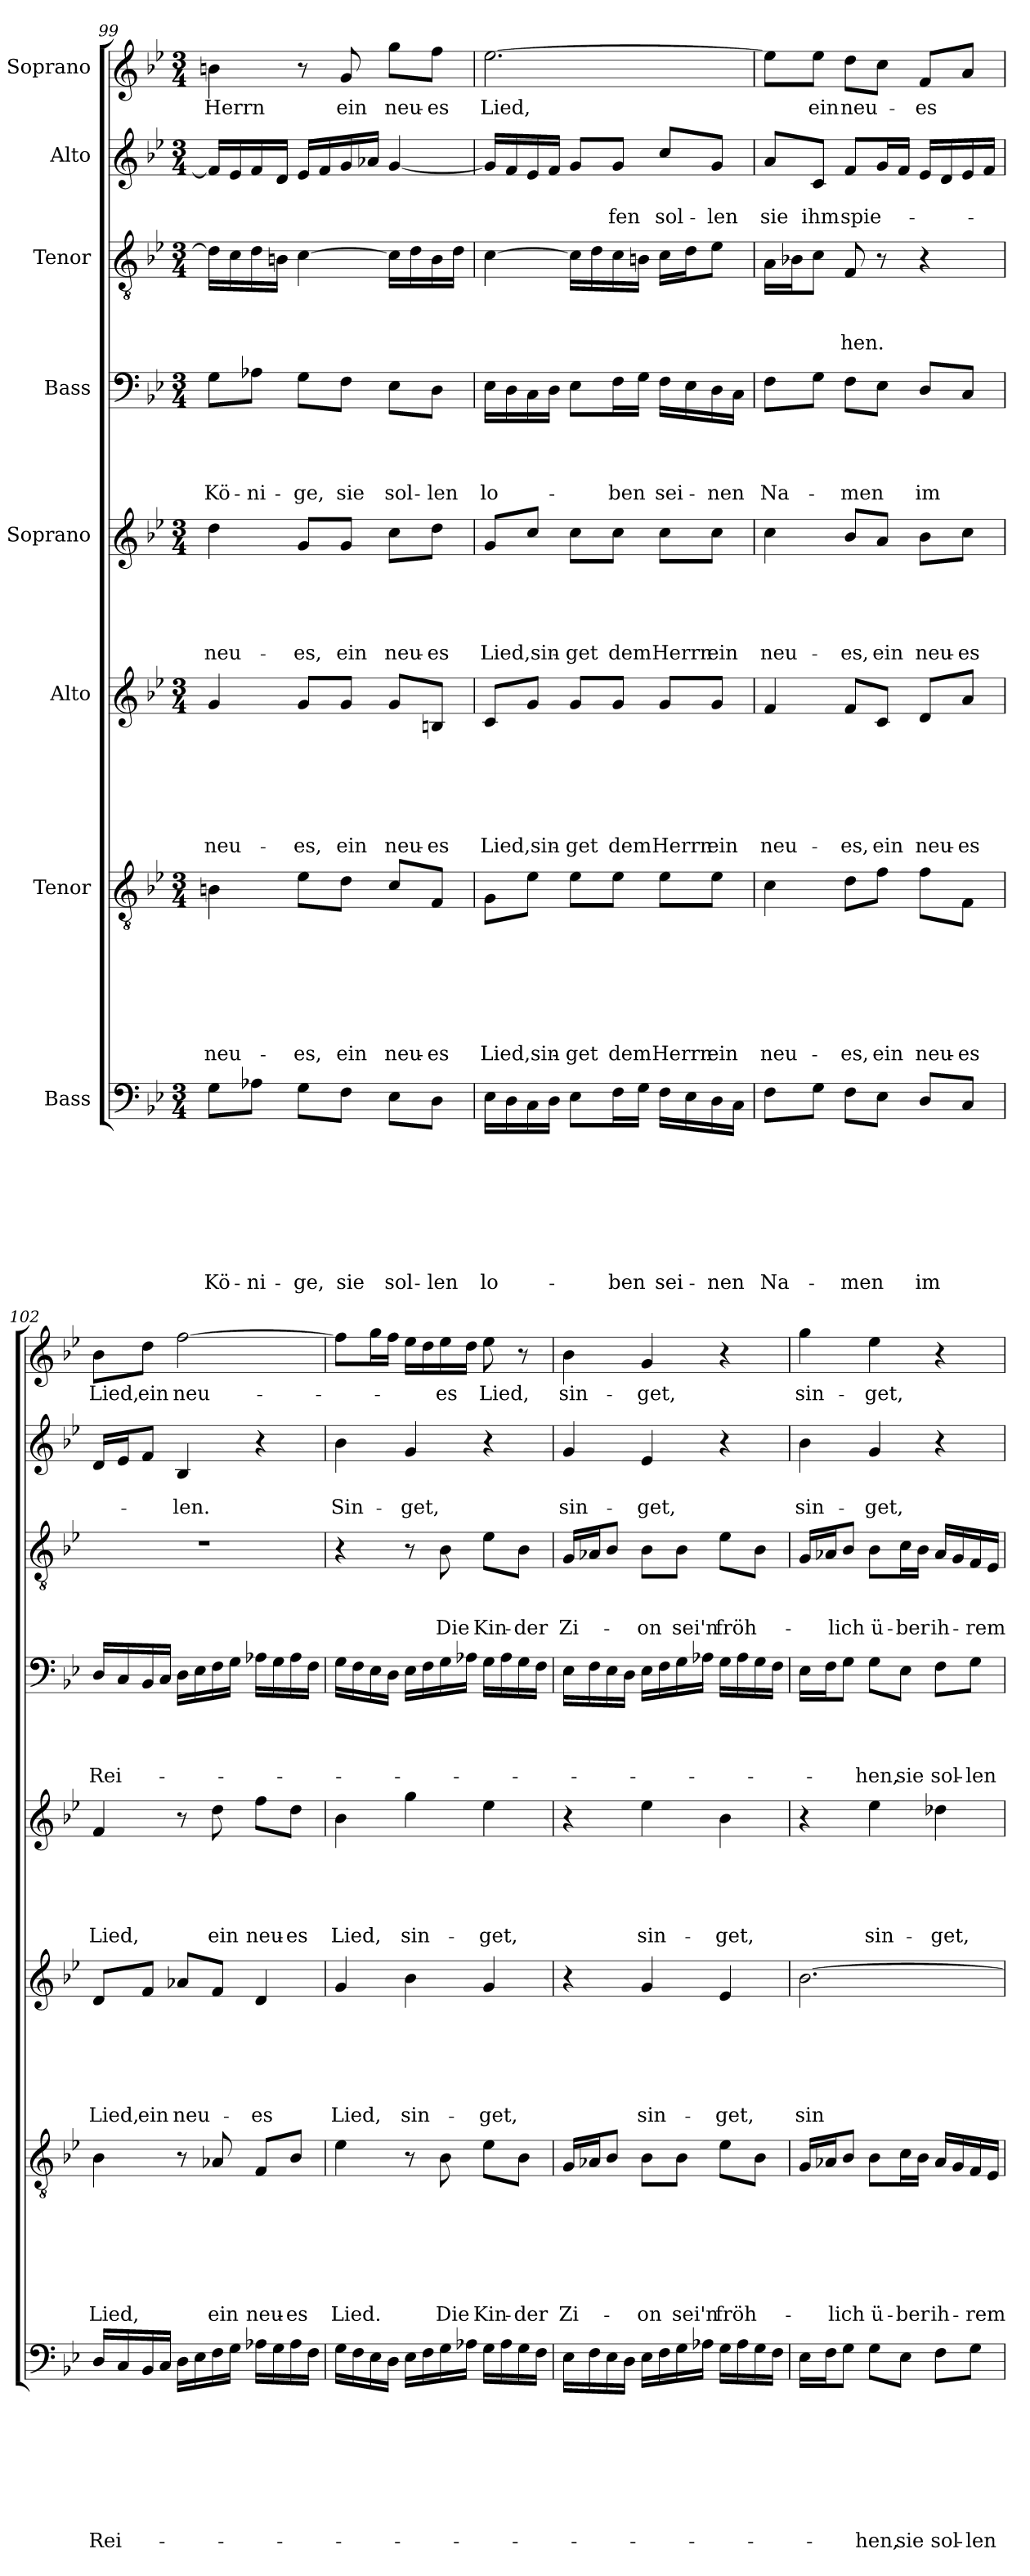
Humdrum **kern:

**kern	**text	**text	**text	**text	**text	**text	**text	**text	**kern	**text	**text	**text	**text	**text	**text	**text	**kern	**text	**text	**text	**text	**text	**text	**kern	**text	**text	**text	**text	**text	**kern	**text	**text	**text	**text	**kern	**text	**text	**text	**kern	**text	**text	**kern	**text
*part8	*part8	*part8	*part8	*part8	*part8	*part8	*part8	*part8	*part7	*part7	*part7	*part7	*part7	*part7	*part7	*part7	*part6	*part6	*part6	*part6	*part6	*part6	*part6	*part5	*part5	*part5	*part5	*part5	*part5	*part4	*part4	*part4	*part4	*part4	*part3	*part3	*part3	*part3	*part2	*part2	*part2	*part1	*part1
*staff8	*staff8	*staff8	*staff8	*staff8	*staff8	*staff8	*staff8	*staff8	*staff7	*staff7	*staff7	*staff7	*staff7	*staff7	*staff7	*staff7	*staff6	*staff6	*staff6	*staff6	*staff6	*staff6	*staff6	*staff5	*staff5	*staff5	*staff5	*staff5	*staff5	*staff4	*staff4	*staff4	*staff4	*staff4	*staff3	*staff3	*staff3	*staff3	*staff2	*staff2	*staff2	*staff1	*staff1
*I"Bass	*	*	*	*	*	*	*	*	*I"Tenor	*	*	*	*	*	*	*	*I"Alto	*	*	*	*	*	*	*I"Soprano	*	*	*	*	*	*I"Bass	*	*	*	*	*I"Tenor	*	*	*	*I"Alto	*	*	*I"Soprano	*
*clefF4	*	*	*	*	*	*	*	*	*clefGv2	*	*	*	*	*	*	*	*clefG2	*	*	*	*	*	*	*clefG2	*	*	*	*	*	*clefF4	*	*	*	*	*clefGv2	*	*	*	*clefG2	*	*	*clefG2	*
*k[b-e-]	*	*	*	*	*	*	*	*	*k[b-e-]	*	*	*	*	*	*	*	*k[b-e-]	*	*	*	*	*	*	*k[b-e-]	*	*	*	*	*	*k[b-e-]	*	*	*	*	*k[b-e-]	*	*	*	*k[b-e-]	*	*	*k[b-e-]	*
*B-:	*	*	*	*	*	*	*	*	*B-:	*	*	*	*	*	*	*	*B-:	*	*	*	*	*	*	*B-:	*	*	*	*	*	*B-:	*	*	*	*	*B-:	*	*	*	*B-:	*	*	*B-:	*
*M3/4	*	*	*	*	*	*	*	*	*M3/4	*	*	*	*	*	*	*	*M3/4	*	*	*	*	*	*	*M3/4	*	*	*	*	*	*M3/4	*	*	*	*	*M3/4	*	*	*	*M3/4	*	*	*M3/4	*
=99	=99	=99	=99	=99	=99	=99	=99	=99	=99	=99	=99	=99	=99	=99	=99	=99	=99	=99	=99	=99	=99	=99	=99	=99	=99	=99	=99	=99	=99	=99	=99	=99	=99	=99	=99	=99	=99	=99	=99	=99	=99	=99	=99
!	!	!	!	!	!	!	!	!LO:LY:b	!	!	!	!	!	!	!	!LO:LY:b	!	!	!	!	!	!	!LO:LY:b	!	!	!	!	!	!LO:LY:b	!	!	!	!	!LO:LY:b	!	!	!	!	!	!	!	!	!LO:LY:b
8G\L	.	.	.	.	.	.	.	Kö-	4Bn\	.	.	.	.	.	.	neu-	4g/	.	.	.	.	.	neu-	4dd\	.	.	.	.	neu-	8G\L	.	.	.	Kö-	16d\LL]	.	.	.	16f/LL]	.	.	4bn\	Herrn
.	.	.	.	.	.	.	.	.	.	.	.	.	.	.	.	.	.	.	.	.	.	.	.	.	.	.	.	.	.	.	.	.	.	.	16c\	.	.	.	16e-/	.	.	.	.
!	!	!	!	!	!	!	!	!LO:LY:b	!	!	!	!	!	!	!	!	!	!	!	!	!	!	!	!	!	!	!	!	!	!	!	!	!	!LO:LY:b	!	!	!	!	!	!	!	!	!
8A-X\J	.	.	.	.	.	.	.	-ni-	.	.	.	.	.	.	.	.	.	.	.	.	.	.	.	.	.	.	.	.	.	8A-X\J	.	.	.	-ni-	16d\	.	.	.	16f/	.	.	.	.
.	.	.	.	.	.	.	.	.	.	.	.	.	.	.	.	.	.	.	.	.	.	.	.	.	.	.	.	.	.	.	.	.	.	.	16Bn\JJ	.	.	.	16d/JJ	.	.	.	.
!	!	!	!	!	!	!	!	!LO:LY:b	!	!	!	!	!	!	!	!LO:LY:b	!	!	!	!	!	!	!LO:LY:b	!	!	!	!	!	!LO:LY:b	!	!	!	!	!LO:LY:b	!	!	!	!	!	!	!	!	!
8G\L	.	.	.	.	.	.	.	-ge,	8e-\L	.	.	.	.	.	.	-es,	8g/L	.	.	.	.	.	-es,	8g/L	.	.	.	.	-es,	8G\L	.	.	.	-ge,	[>4c\	.	.	.	16e-/LL	.	.	8r	.
.	.	.	.	.	.	.	.	.	.	.	.	.	.	.	.	.	.	.	.	.	.	.	.	.	.	.	.	.	.	.	.	.	.	.	.	.	.	.	16f/	.	.	.	.
!	!	!	!	!	!	!	!	!LO:LY:b	!	!	!	!	!	!	!	!LO:LY:b	!	!	!	!	!	!	!LO:LY:b	!	!	!	!	!	!LO:LY:b	!	!	!	!	!LO:LY:b	!	!	!	!	!	!	!	!	!LO:LY:b
8F\J	.	.	.	.	.	.	.	sie	8d\J	.	.	.	.	.	.	ein	8g/J	.	.	.	.	.	ein	8g/J	.	.	.	.	ein	8F\J	.	.	.	sie	.	.	.	.	16g/	.	.	8g/	ein
.	.	.	.	.	.	.	.	.	.	.	.	.	.	.	.	.	.	.	.	.	.	.	.	.	.	.	.	.	.	.	.	.	.	.	.	.	.	.	16a-X/JJ	.	.	.	.
!	!	!	!	!	!	!	!	!LO:LY:b	!	!	!	!	!	!	!	!LO:LY:b	!	!	!	!	!	!	!LO:LY:b	!	!	!	!	!	!LO:LY:b	!	!	!	!	!LO:LY:b	!	!	!	!	!	!	!	!	!LO:LY:b
8E-\L	.	.	.	.	.	.	.	sol-	8c/L	.	.	.	.	.	.	neu-	8g/L	.	.	.	.	.	neu-	8cc\L	.	.	.	.	neu-	8E-\L	.	.	.	sol-	16c\LL]	.	.	.	[<4g/	.	.	8gg\L	neu-
.	.	.	.	.	.	.	.	.	.	.	.	.	.	.	.	.	.	.	.	.	.	.	.	.	.	.	.	.	.	.	.	.	.	.	16d\	.	.	.	.	.	.	.	.
!	!	!	!	!	!	!	!	!LO:LY:b	!	!	!	!	!	!	!	!LO:LY:b	!	!	!	!	!	!	!LO:LY:b	!	!	!	!	!	!LO:LY:b	!	!	!	!	!LO:LY:b	!	!	!	!	!	!	!	!	!LO:LY:b
8D\J	.	.	.	.	.	.	.	-len	8F/J	.	.	.	.	.	.	-es	8Bn/J	.	.	.	.	.	-es	8dd\J	.	.	.	.	-es	8D\J	.	.	.	-len	16B\	.	.	.	.	.	.	8ff\J	-es
.	.	.	.	.	.	.	.	.	.	.	.	.	.	.	.	.	.	.	.	.	.	.	.	.	.	.	.	.	.	.	.	.	.	.	16d\JJ	.	.	.	.	.	.	.	.
=100	=100	=100	=100	=100	=100	=100	=100	=100	=100	=100	=100	=100	=100	=100	=100	=100	=100	=100	=100	=100	=100	=100	=100	=100	=100	=100	=100	=100	=100	=100	=100	=100	=100	=100	=100	=100	=100	=100	=100	=100	=100	=100	=100
!	!	!	!	!	!	!	!	!LO:LY:b	!	!	!	!	!	!	!	!LO:LY:b	!	!	!	!	!	!	!LO:LY:b	!	!	!	!	!	!LO:LY:b	!	!	!	!	!LO:LY:b	!	!	!	!	!	!	!	!	!LO:LY:b
16E-\LL	.	.	.	.	.	.	.	lo-	8G\L	.	.	.	.	.	.	Lied,sin-	8c/L	.	.	.	.	.	Lied,sin-	8g/L	.	.	.	.	Lied,sin-	16E-\LL	.	.	.	lo-	[>4c\	.	.	.	16g/LL]	.	.	[>2.ee-\	Lied,
16D\	.	.	.	.	.	.	.	.	.	.	.	.	.	.	.	.	.	.	.	.	.	.	.	.	.	.	.	.	.	16D\	.	.	.	.	.	.	.	.	16f/	.	.	.	.
16C\	.	.	.	.	.	.	.	.	8e-\J	.	.	.	.	.	.	.	8g/J	.	.	.	.	.	.	8cc/J	.	.	.	.	.	16C\	.	.	.	.	.	.	.	.	16e-/	.	.	.	.
16D\JJ	.	.	.	.	.	.	.	.	.	.	.	.	.	.	.	.	.	.	.	.	.	.	.	.	.	.	.	.	.	16D\JJ	.	.	.	.	.	.	.	.	16f/JJ	.	.	.	.
!	!	!	!	!	!	!	!	!	!	!	!	!	!	!	!	!LO:LY:b	!	!	!	!	!	!	!LO:LY:b	!	!	!	!	!	!LO:LY:b	!	!	!	!	!	!	!	!	!	!	!	!	!	!
8E-\L	.	.	.	.	.	.	.	.	8e-\L	.	.	.	.	.	.	-get	8g/L	.	.	.	.	.	-get	8cc\L	.	.	.	.	-get	8E-\L	.	.	.	.	16c\LL]	.	.	.	8g/L	.	.	.	.
.	.	.	.	.	.	.	.	.	.	.	.	.	.	.	.	.	.	.	.	.	.	.	.	.	.	.	.	.	.	.	.	.	.	.	16d\	.	.	.	.	.	.	.	.
!	!	!	!	!	!	!	!	!LO:LY:b	!	!	!	!	!	!	!	!LO:LY:b	!	!	!	!	!	!	!LO:LY:b	!	!	!	!	!	!LO:LY:b	!	!	!	!	!LO:LY:b	!	!	!	!	!	!	!LO:LY:b	!	!
16F\L	.	.	.	.	.	.	.	-ben	8e-\J	.	.	.	.	.	.	dem	8g/J	.	.	.	.	.	dem	8cc\J	.	.	.	.	dem	16F\L	.	.	.	-ben	16c\	.	.	.	8g/J	.	-fen	.	.
16G\JJ	.	.	.	.	.	.	.	.	.	.	.	.	.	.	.	.	.	.	.	.	.	.	.	.	.	.	.	.	.	16G\JJ	.	.	.	.	16Bn\JJ	.	.	.	.	.	.	.	.
!	!	!	!	!	!	!	!	!LO:LY:b	!	!	!	!	!	!	!	!LO:LY:b	!	!	!	!	!	!	!LO:LY:b	!	!	!	!	!	!LO:LY:b	!	!	!	!	!LO:LY:b	!	!	!	!	!	!	!LO:LY:b	!	!
16F\LL	.	.	.	.	.	.	.	sei-	8e-\L	.	.	.	.	.	.	Herrn	8g/L	.	.	.	.	.	Herrn	8cc\L	.	.	.	.	Herrn	16F\LL	.	.	.	sei-	16c\LL	.	.	.	8cc/L	.	sol-	.	.
16E-\	.	.	.	.	.	.	.	.	.	.	.	.	.	.	.	.	.	.	.	.	.	.	.	.	.	.	.	.	.	16E-\	.	.	.	.	16d\J	.	.	.	.	.	.	.	.
!	!	!	!	!	!	!	!	!LO:LY:b	!	!	!	!	!	!	!	!LO:LY:b	!	!	!	!	!	!	!LO:LY:b	!	!	!	!	!	!LO:LY:b	!	!	!	!	!LO:LY:b	!	!	!	!	!	!	!LO:LY:b	!	!
16D\	.	.	.	.	.	.	.	-nen	8e-\J	.	.	.	.	.	.	ein	8g/J	.	.	.	.	.	ein	8cc\J	.	.	.	.	ein	16D\	.	.	.	-nen	8e-\J	.	.	.	8g/J	.	-len	.	.
16C\JJ	.	.	.	.	.	.	.	.	.	.	.	.	.	.	.	.	.	.	.	.	.	.	.	.	.	.	.	.	.	16C\JJ	.	.	.	.	.	.	.	.	.	.	.	.	.
!!LO:PB:g=z
=101	=101	=101	=101	=101	=101	=101	=101	=101	=101	=101	=101	=101	=101	=101	=101	=101	=101	=101	=101	=101	=101	=101	=101	=101	=101	=101	=101	=101	=101	=101	=101	=101	=101	=101	=101	=101	=101	=101	=101	=101	=101	=101	=101
!	!	!	!	!	!	!	!	!LO:LY:b	!	!	!	!	!	!	!	!LO:LY:b	!	!	!	!	!	!	!LO:LY:b	!	!	!	!	!	!LO:LY:b	!	!	!	!	!LO:LY:b	!	!	!	!	!	!	!LO:LY:b	!	!
8F\L	.	.	.	.	.	.	.	Na-	4c\	.	.	.	.	.	.	neu-	4f/	.	.	.	.	.	neu-	4cc\	.	.	.	.	neu-	8F\L	.	.	.	Na-	16A\LL	.	.	.	8a/L	.	sie	8ee-\L]	.
.	.	.	.	.	.	.	.	.	.	.	.	.	.	.	.	.	.	.	.	.	.	.	.	.	.	.	.	.	.	.	.	.	.	.	16B-X\J	.	.	.	.	.	.	.	.
!	!	!	!	!	!	!	!	!	!	!	!	!	!	!	!	!	!	!	!	!	!	!	!	!	!	!	!	!	!	!	!	!	!	!	!	!	!	!	!	!	!LO:LY:b	!	!LO:LY:b
8G\J	.	.	.	.	.	.	.	.	.	.	.	.	.	.	.	.	.	.	.	.	.	.	.	.	.	.	.	.	.	8G\J	.	.	.	.	8c\J	.	.	.	8c/J	.	ihm	8ee-\J	ein
!	!	!	!	!	!	!	!	!LO:LY:b	!	!	!	!	!	!	!	!LO:LY:b	!	!	!	!	!	!	!LO:LY:b	!	!	!	!	!	!LO:LY:b	!	!	!	!	!LO:LY:b	!	!	!	!LO:LY:b	!	!	!LO:LY:b	!	!LO:LY:b
8F\L	.	.	.	.	.	.	.	-men	8d\L	.	.	.	.	.	.	-es,	8f/L	.	.	.	.	.	-es,	8b-/L	.	.	.	.	-es,	8F\L	.	.	.	-men	8F/	.	.	-hen.	8f/L	.	spie-	8dd\L	neu-
!	!	!	!	!	!	!	!	!	!	!	!	!	!	!	!	!LO:LY:b	!	!	!	!	!	!	!LO:LY:b	!	!	!	!	!	!LO:LY:b	!	!	!	!	!	!	!	!	!	!	!	!	!	!
8E-\J	.	.	.	.	.	.	.	.	8f\J	.	.	.	.	.	.	ein	8c/J	.	.	.	.	.	ein	8a/J	.	.	.	.	ein	8E-\J	.	.	.	.	8r	.	.	.	16g/L	.	.	8cc\J	.
.	.	.	.	.	.	.	.	.	.	.	.	.	.	.	.	.	.	.	.	.	.	.	.	.	.	.	.	.	.	.	.	.	.	.	.	.	.	.	16f/JJ	.	.	.	.
!	!	!	!	!	!	!	!	!LO:LY:b	!	!	!	!	!	!	!	!LO:LY:b	!	!	!	!	!	!	!LO:LY:b	!	!	!	!	!	!LO:LY:b	!	!	!	!	!LO:LY:b	!	!	!	!	!	!	!	!	!LO:LY:b
8D/L	.	.	.	.	.	.	.	im	8f\L	.	.	.	.	.	.	neu-	8d/L	.	.	.	.	.	neu-	8b-\L	.	.	.	.	neu-	8D/L	.	.	.	im	4r	.	.	.	16e-/LL	.	.	8f/L	-es
.	.	.	.	.	.	.	.	.	.	.	.	.	.	.	.	.	.	.	.	.	.	.	.	.	.	.	.	.	.	.	.	.	.	.	.	.	.	.	16d/	.	.	.	.
!	!	!	!	!	!	!	!	!	!	!	!	!	!	!	!	!LO:LY:b	!	!	!	!	!	!	!LO:LY:b	!	!	!	!	!	!LO:LY:b	!	!	!	!	!	!	!	!	!	!	!	!	!	!
8C/J	.	.	.	.	.	.	.	.	8F\J	.	.	.	.	.	.	-es	8a/J	.	.	.	.	.	-es	8cc\J	.	.	.	.	-es	8C/J	.	.	.	.	.	.	.	.	16e-/	.	.	8a/J	.
.	.	.	.	.	.	.	.	.	.	.	.	.	.	.	.	.	.	.	.	.	.	.	.	.	.	.	.	.	.	.	.	.	.	.	.	.	.	.	16f/JJ	.	.	.	.
=102	=102	=102	=102	=102	=102	=102	=102	=102	=102	=102	=102	=102	=102	=102	=102	=102	=102	=102	=102	=102	=102	=102	=102	=102	=102	=102	=102	=102	=102	=102	=102	=102	=102	=102	=102	=102	=102	=102	=102	=102	=102	=102	=102
!	!	!	!	!	!	!	!	!LO:LY:b	!	!	!	!	!	!	!	!LO:LY:b	!	!	!	!	!	!	!LO:LY:b	!	!	!	!	!	!LO:LY:b	!	!	!	!	!LO:LY:b	!LO:N:vis=1	!	!	!	!	!	!	!	!LO:LY:b
16D/LL	.	.	.	.	.	.	.	Rei-	4B-\	.	.	.	.	.	.	Lied,	8d/L	.	.	.	.	.	Lied,	4f/	.	.	.	.	Lied,	16D/LL	.	.	.	Rei-	2.r	.	.	.	16d/LL	.	.	8b-\L	Lied,
16C/	.	.	.	.	.	.	.	.	.	.	.	.	.	.	.	.	.	.	.	.	.	.	.	.	.	.	.	.	.	16C/	.	.	.	.	.	.	.	.	16e-/J	.	.	.	.
!	!	!	!	!	!	!	!	!	!	!	!	!	!	!	!	!	!	!	!	!	!	!	!LO:LY:b	!	!	!	!	!	!	!	!	!	!	!	!	!	!	!	!	!	!	!	!LO:LY:b
16BB-/	.	.	.	.	.	.	.	.	.	.	.	.	.	.	.	.	8f/J	.	.	.	.	.	ein	.	.	.	.	.	.	16BB-/	.	.	.	.	.	.	.	.	8f/J	.	.	8dd\J	ein
16C/JJ	.	.	.	.	.	.	.	.	.	.	.	.	.	.	.	.	.	.	.	.	.	.	.	.	.	.	.	.	.	16C/JJ	.	.	.	.	.	.	.	.	.	.	.	.	.
!	!	!	!	!	!	!	!	!	!	!	!	!	!	!	!	!	!	!	!	!	!	!	!LO:LY:b	!	!	!	!	!	!	!	!	!	!	!	!	!	!	!	!	!	!LO:LY:b	!	!LO:LY:b
16D\LL	.	.	.	.	.	.	.	.	8r	.	.	.	.	.	.	.	8a-X/L	.	.	.	.	.	neu-	8r	.	.	.	.	.	16D\LL	.	.	.	.	.	.	.	.	4B-/	.	-len.	[>2ff\	neu-
16E-\	.	.	.	.	.	.	.	.	.	.	.	.	.	.	.	.	.	.	.	.	.	.	.	.	.	.	.	.	.	16E-\	.	.	.	.	.	.	.	.	.	.	.	.	.
!	!	!	!	!	!	!	!	!	!	!	!	!	!	!	!	!LO:LY:b	!	!	!	!	!	!	!	!	!	!	!	!	!LO:LY:b	!	!	!	!	!	!	!	!	!	!	!	!	!	!
16F\	.	.	.	.	.	.	.	.	8A-X/	.	.	.	.	.	.	ein	8f/J	.	.	.	.	.	.	8dd\	.	.	.	.	ein	16F\	.	.	.	.	.	.	.	.	.	.	.	.	.
16G\JJ	.	.	.	.	.	.	.	.	.	.	.	.	.	.	.	.	.	.	.	.	.	.	.	.	.	.	.	.	.	16G\JJ	.	.	.	.	.	.	.	.	.	.	.	.	.
!	!	!	!	!	!	!	!	!	!	!	!	!	!	!	!	!LO:LY:b	!	!	!	!	!	!	!LO:LY:b	!	!	!	!	!	!LO:LY:b	!	!	!	!	!	!	!	!	!	!	!	!	!	!
16A-X\LL	.	.	.	.	.	.	.	.	8F/L	.	.	.	.	.	.	neu-	4d/	.	.	.	.	.	-es	8ff\L	.	.	.	.	neu-	16A-X\LL	.	.	.	.	.	.	.	.	4r	.	.	.	.
16G\	.	.	.	.	.	.	.	.	.	.	.	.	.	.	.	.	.	.	.	.	.	.	.	.	.	.	.	.	.	16G\	.	.	.	.	.	.	.	.	.	.	.	.	.
!	!	!	!	!	!	!	!	!	!	!	!	!	!	!	!	!LO:LY:b	!	!	!	!	!	!	!	!	!	!	!	!	!LO:LY:b	!	!	!	!	!	!	!	!	!	!	!	!	!	!
16A-\	.	.	.	.	.	.	.	.	8B-/J	.	.	.	.	.	.	-es	.	.	.	.	.	.	.	8dd\J	.	.	.	.	-es	16A-\	.	.	.	.	.	.	.	.	.	.	.	.	.
16F\JJ	.	.	.	.	.	.	.	.	.	.	.	.	.	.	.	.	.	.	.	.	.	.	.	.	.	.	.	.	.	16F\JJ	.	.	.	.	.	.	.	.	.	.	.	.	.
=103	=103	=103	=103	=103	=103	=103	=103	=103	=103	=103	=103	=103	=103	=103	=103	=103	=103	=103	=103	=103	=103	=103	=103	=103	=103	=103	=103	=103	=103	=103	=103	=103	=103	=103	=103	=103	=103	=103	=103	=103	=103	=103	=103
!	!	!	!	!	!	!	!	!	!	!	!	!	!	!	!	!LO:LY:b	!	!	!	!	!	!	!LO:LY:b	!	!	!	!	!	!LO:LY:b	!	!	!	!	!	!	!	!	!	!	!	!LO:LY:b	!	!
16G\LL	.	.	.	.	.	.	.	.	4e-\	.	.	.	.	.	.	Lied.	4g/	.	.	.	.	.	Lied,	4b-\	.	.	.	.	Lied,	16G\LL	.	.	.	.	4r	.	.	.	4b-\	.	Sin-	8ff\L]	.
16F\	.	.	.	.	.	.	.	.	.	.	.	.	.	.	.	.	.	.	.	.	.	.	.	.	.	.	.	.	.	16F\	.	.	.	.	.	.	.	.	.	.	.	.	.
16E-\	.	.	.	.	.	.	.	.	.	.	.	.	.	.	.	.	.	.	.	.	.	.	.	.	.	.	.	.	.	16E-\	.	.	.	.	.	.	.	.	.	.	.	16gg\L	.
16D\JJ	.	.	.	.	.	.	.	.	.	.	.	.	.	.	.	.	.	.	.	.	.	.	.	.	.	.	.	.	.	16D\JJ	.	.	.	.	.	.	.	.	.	.	.	16ff\JJ	.
!	!	!	!	!	!	!	!	!	!	!	!	!	!	!	!	!	!	!	!	!	!	!	!LO:LY:b	!	!	!	!	!	!LO:LY:b	!	!	!	!	!	!	!	!	!	!	!	!LO:LY:b	!	!
16E-\LL	.	.	.	.	.	.	.	.	8r	.	.	.	.	.	.	.	4b-\	.	.	.	.	.	sin-	4gg\	.	.	.	.	sin-	16E-\LL	.	.	.	.	8r	.	.	.	4g/	.	-get,	16ee-\LL	.
16F\	.	.	.	.	.	.	.	.	.	.	.	.	.	.	.	.	.	.	.	.	.	.	.	.	.	.	.	.	.	16F\	.	.	.	.	.	.	.	.	.	.	.	16dd\	.
!	!	!	!	!	!	!	!	!	!	!	!	!	!	!	!	!LO:LY:b	!	!	!	!	!	!	!	!	!	!	!	!	!	!	!	!	!	!	!	!	!	!LO:LY:b	!	!	!	!	!LO:LY:b
16G\	.	.	.	.	.	.	.	.	8B-\	.	.	.	.	.	.	Die	.	.	.	.	.	.	.	.	.	.	.	.	.	16G\	.	.	.	.	8B-\	.	.	Die	.	.	.	16ee-\	-es
16A-X\JJ	.	.	.	.	.	.	.	.	.	.	.	.	.	.	.	.	.	.	.	.	.	.	.	.	.	.	.	.	.	16A-X\JJ	.	.	.	.	.	.	.	.	.	.	.	16dd\JJ	.
!	!	!	!	!	!	!	!	!	!	!	!	!	!	!	!	!LO:LY:b	!	!	!	!	!	!	!LO:LY:b	!	!	!	!	!	!LO:LY:b	!	!	!	!	!	!	!	!	!LO:LY:b	!	!	!	!	!LO:LY:b
16G\LL	.	.	.	.	.	.	.	.	8e-\L	.	.	.	.	.	.	Kin-	4g/	.	.	.	.	.	-get,	4ee-\	.	.	.	.	-get,	16G\LL	.	.	.	.	8e-\L	.	.	Kin-	4r	.	.	8ee-\	Lied,
16A-\	.	.	.	.	.	.	.	.	.	.	.	.	.	.	.	.	.	.	.	.	.	.	.	.	.	.	.	.	.	16A-\	.	.	.	.	.	.	.	.	.	.	.	.	.
!	!	!	!	!	!	!	!	!	!	!	!	!	!	!	!	!LO:LY:b:rj	!	!	!	!	!	!	!	!	!	!	!	!	!	!	!	!	!	!	!	!	!	!LO:LY:b:rj	!	!	!	!	!
16G\	.	.	.	.	.	.	.	.	8B-\J	.	.	.	.	.	.	-der	.	.	.	.	.	.	.	.	.	.	.	.	.	16G\	.	.	.	.	8B-\J	.	.	-der	.	.	.	8r	.
16F\JJ	.	.	.	.	.	.	.	.	.	.	.	.	.	.	.	.	.	.	.	.	.	.	.	.	.	.	.	.	.	16F\JJ	.	.	.	.	.	.	.	.	.	.	.	.	.
=104	=104	=104	=104	=104	=104	=104	=104	=104	=104	=104	=104	=104	=104	=104	=104	=104	=104	=104	=104	=104	=104	=104	=104	=104	=104	=104	=104	=104	=104	=104	=104	=104	=104	=104	=104	=104	=104	=104	=104	=104	=104	=104	=104
!	!	!	!	!	!	!	!	!	!	!	!	!	!	!	!	!LO:LY:b	!	!	!	!	!	!	!	!	!	!	!	!	!	!	!	!	!	!	!	!	!	!LO:LY:b	!	!	!LO:LY:b	!	!LO:LY:b
16E-\LL	.	.	.	.	.	.	.	.	16G/LL	.	.	.	.	.	.	Zi-	4r	.	.	.	.	.	.	4r	.	.	.	.	.	16E-\LL	.	.	.	.	16G/LL	.	.	Zi-	4g/	.	sin-	4b-\	sin-
16F\	.	.	.	.	.	.	.	.	16A-X/J	.	.	.	.	.	.	.	.	.	.	.	.	.	.	.	.	.	.	.	.	16F\	.	.	.	.	16A-X/J	.	.	.	.	.	.	.	.
16E-\	.	.	.	.	.	.	.	.	8B-/J	.	.	.	.	.	.	.	.	.	.	.	.	.	.	.	.	.	.	.	.	16E-\	.	.	.	.	8B-/J	.	.	.	.	.	.	.	.
16D\JJ	.	.	.	.	.	.	.	.	.	.	.	.	.	.	.	.	.	.	.	.	.	.	.	.	.	.	.	.	.	16D\JJ	.	.	.	.	.	.	.	.	.	.	.	.	.
!	!	!	!	!	!	!	!	!	!	!	!	!	!	!	!	!LO:LY:b	!	!	!	!	!	!	!LO:LY:b	!	!	!	!	!	!LO:LY:b	!	!	!	!	!	!	!	!	!LO:LY:b	!	!	!LO:LY:b	!	!LO:LY:b
16E-\LL	.	.	.	.	.	.	.	.	8B-\L	.	.	.	.	.	.	-on	4g/	.	.	.	.	.	sin-	4ee-\	.	.	.	.	sin-	16E-\LL	.	.	.	.	8B-\L	.	.	-on	4e-/	.	-get,	4g/	-get,
16F\	.	.	.	.	.	.	.	.	.	.	.	.	.	.	.	.	.	.	.	.	.	.	.	.	.	.	.	.	.	16F\	.	.	.	.	.	.	.	.	.	.	.	.	.
!	!	!	!	!	!	!	!	!	!	!	!	!	!	!	!	!LO:LY:b	!	!	!	!	!	!	!	!	!	!	!	!	!	!	!	!	!	!	!	!	!	!LO:LY:b	!	!	!	!	!
16G\	.	.	.	.	.	.	.	.	8B-\J	.	.	.	.	.	.	sei'n	.	.	.	.	.	.	.	.	.	.	.	.	.	16G\	.	.	.	.	8B-\J	.	.	sei'n	.	.	.	.	.
16A-X\JJ	.	.	.	.	.	.	.	.	.	.	.	.	.	.	.	.	.	.	.	.	.	.	.	.	.	.	.	.	.	16A-X\JJ	.	.	.	.	.	.	.	.	.	.	.	.	.
!	!	!	!	!	!	!	!	!	!	!	!	!	!	!	!	!LO:LY:b	!	!	!	!	!	!	!LO:LY:b	!	!	!	!	!	!LO:LY:b	!	!	!	!	!	!	!	!	!LO:LY:b	!	!	!	!	!
16G\LL	.	.	.	.	.	.	.	.	8e-\L	.	.	.	.	.	.	fröh-	4e-/	.	.	.	.	.	-get,	4b-\	.	.	.	.	-get,	16G\LL	.	.	.	.	8e-\L	.	.	fröh-	4r	.	.	4r	.
16A-\	.	.	.	.	.	.	.	.	.	.	.	.	.	.	.	.	.	.	.	.	.	.	.	.	.	.	.	.	.	16A-\	.	.	.	.	.	.	.	.	.	.	.	.	.
16G\	.	.	.	.	.	.	.	.	8B-\J	.	.	.	.	.	.	.	.	.	.	.	.	.	.	.	.	.	.	.	.	16G\	.	.	.	.	8B-\J	.	.	.	.	.	.	.	.
16F\JJ	.	.	.	.	.	.	.	.	.	.	.	.	.	.	.	.	.	.	.	.	.	.	.	.	.	.	.	.	.	16F\JJ	.	.	.	.	.	.	.	.	.	.	.	.	.
!!LO:PB:g=z
=105	=105	=105	=105	=105	=105	=105	=105	=105	=105	=105	=105	=105	=105	=105	=105	=105	=105	=105	=105	=105	=105	=105	=105	=105	=105	=105	=105	=105	=105	=105	=105	=105	=105	=105	=105	=105	=105	=105	=105	=105	=105	=105	=105
!	!	!	!	!	!	!	!	!	!	!	!	!	!	!	!	!	!	!	!	!	!	!	!LO:LY:b	!	!	!	!	!	!	!	!	!	!	!	!	!	!	!	!	!	!LO:LY:b	!	!LO:LY:b
16E-\LL	.	.	.	.	.	.	.	.	16G/LL	.	.	.	.	.	.	.	[>2.b-\	.	.	.	.	.	sin-	4r	.	.	.	.	.	16E-\LL	.	.	.	.	16G/LL	.	.	.	4b-\	.	sin-	4gg\	sin-
16F\J	.	.	.	.	.	.	.	.	16A-X/J	.	.	.	.	.	.	.	.	.	.	.	.	.	.	.	.	.	.	.	.	16F\J	.	.	.	.	16A-X/J	.	.	.	.	.	.	.	.
!	!	!	!	!	!	!	!	!	!	!	!	!	!	!	!	!LO:LY:b	!	!	!	!	!	!	!	!	!	!	!	!	!	!	!	!	!	!	!	!	!	!LO:LY:b	!	!	!	!	!
8G\J	.	.	.	.	.	.	.	.	8B-/J	.	.	.	.	.	.	-lich	.	.	.	.	.	.	.	.	.	.	.	.	.	8G\J	.	.	.	.	8B-/J	.	.	-lich	.	.	.	.	.
!	!	!	!	!	!	!	!	!LO:LY:b	!	!	!	!	!	!	!	!LO:LY:b	!	!	!	!	!	!	!	!	!	!	!	!	!LO:LY:b	!	!	!	!	!LO:LY:b	!	!	!	!LO:LY:b	!	!	!LO:LY:b	!	!LO:LY:b
8G\L	.	.	.	.	.	.	.	-hen,	8B-\L	.	.	.	.	.	.	ü-	.	.	.	.	.	.	.	4ee-\	.	.	.	.	sin-	8G\L	.	.	.	-hen,	8B-\L	.	.	ü-	4g/	.	-get,	4ee-\	-get,
!	!	!	!	!	!	!	!	!LO:LY:b	!	!	!	!	!	!	!	!LO:LY:b	!	!	!	!	!	!	!	!	!	!	!	!	!	!	!	!	!	!LO:LY:b	!	!	!	!LO:LY:b	!	!	!	!	!
8E-\J	.	.	.	.	.	.	.	sie	16c\L	.	.	.	.	.	.	-ber	.	.	.	.	.	.	.	.	.	.	.	.	.	8E-\J	.	.	.	sie	16c\L	.	.	-ber	.	.	.	.	.
.	.	.	.	.	.	.	.	.	16B-\JJ	.	.	.	.	.	.	.	.	.	.	.	.	.	.	.	.	.	.	.	.	.	.	.	.	.	16B-\JJ	.	.	.	.	.	.	.	.
!	!	!	!	!	!	!	!	!LO:LY:b	!	!	!	!	!	!	!	!LO:LY:b	!	!	!	!	!	!	!	!	!	!	!	!	!LO:LY:b	!	!	!	!	!LO:LY:b	!	!	!	!LO:LY:b	!	!	!	!	!
8F\L	.	.	.	.	.	.	.	sol-	16A-/LL	.	.	.	.	.	.	ih-	.	.	.	.	.	.	.	4dd-X\	.	.	.	.	-get,	8F\L	.	.	.	sol-	16A-/LL	.	.	ih-	4r	.	.	4r	.
.	.	.	.	.	.	.	.	.	16G/	.	.	.	.	.	.	.	.	.	.	.	.	.	.	.	.	.	.	.	.	.	.	.	.	.	16G/	.	.	.	.	.	.	.	.
!	!	!	!	!	!	!	!	!LO:LY:b	!	!	!	!	!	!	!	!LO:LY:b	!	!	!	!	!	!	!	!	!	!	!	!	!	!	!	!	!	!LO:LY:b	!	!	!	!LO:LY:b	!	!	!	!	!
8G\J	.	.	.	.	.	.	.	-len	16F/	.	.	.	.	.	.	-rem	.	.	.	.	.	.	.	.	.	.	.	.	.	8G\J	.	.	.	-len	16F/	.	.	-rem	.	.	.	.	.
.	.	.	.	.	.	.	.	.	16E-/JJ	.	.	.	.	.	.	.	.	.	.	.	.	.	.	.	.	.	.	.	.	.	.	.	.	.	16E-/JJ	.	.	.	.	.	.	.	.
=	=	=	=	=	=	=	=	=	=	=	=	=	=	=	=	=	=	=	=	=	=	=	=	=	=	=	=	=	=	=	=	=	=	=	=	=	=	=	=	=	=	=	=
*-	*-	*-	*-	*-	*-	*-	*-	*-	*-	*-	*-	*-	*-	*-	*-	*-	*-	*-	*-	*-	*-	*-	*-	*-	*-	*-	*-	*-	*-	*-	*-	*-	*-	*-	*-	*-	*-	*-	*-	*-	*-	*-	*-
